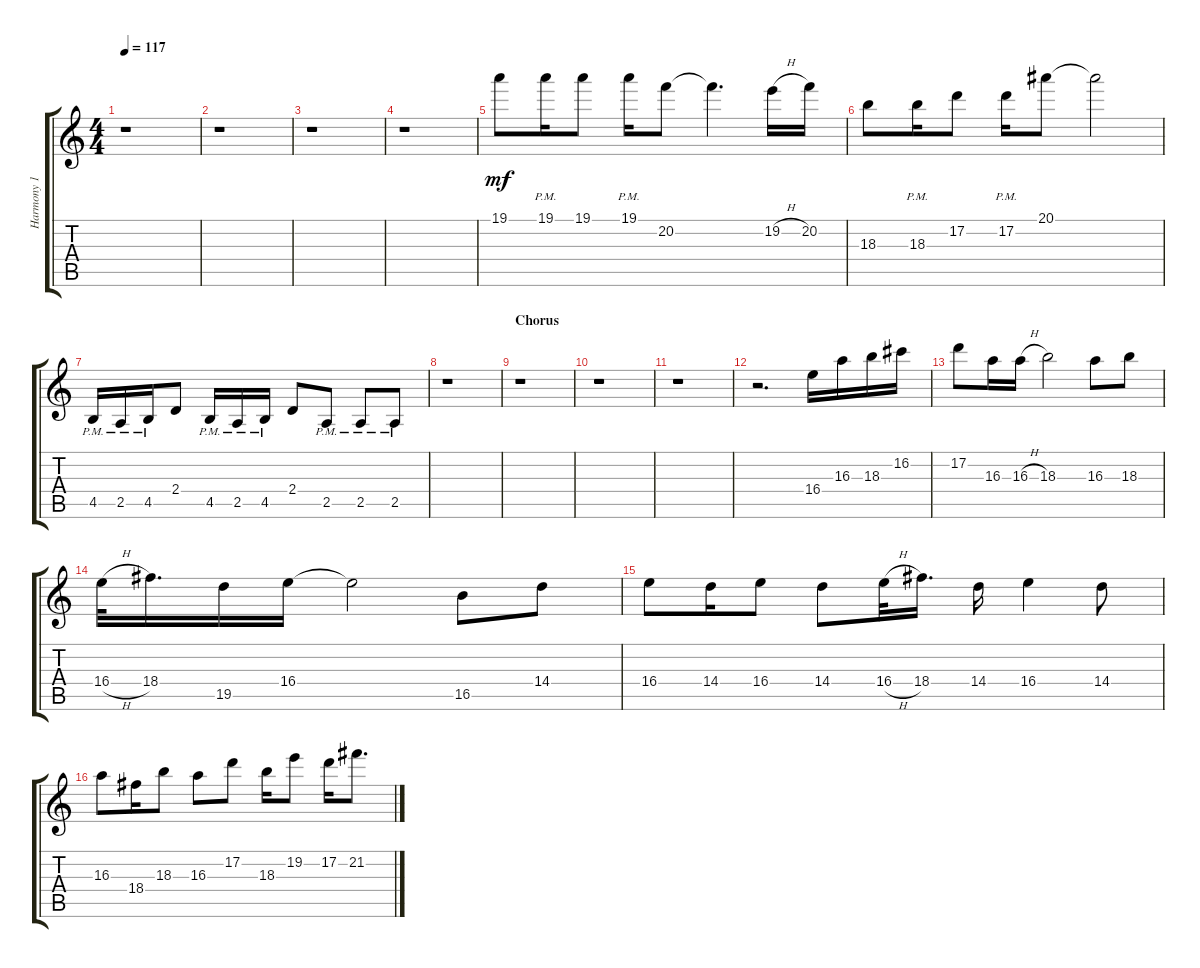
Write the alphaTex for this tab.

\track ("Harmony 1" "Harmony 1") {instrument overdrivenguitar}
\staff {score tabs}
\tuning (D4 A3 F3 C3 G2 C2) {hide}
\ts (4 4)
\tempo 117
\clef g2
\ks aminor
r.1{dy mf} |
r.1 |
r.1 |
r.1 |
19.1.8 19.1{pm}.16 19.1.8 19.1{pm}.16 20.2.8 20.2{t}.4{d} 19.2{h}.16 20.2.16 |
18.3.8 18.3{pm}.16 17.2.8 17.2{pm}.16 20.1.8 20.1{t}.2 |
4.5{pm}.16 2.5{pm}.16 4.5{pm}.16 2.4.8 4.5{pm}.16 2.5{pm}.16 4.5{pm}.16 2.4.8 2.5{pm}.8 2.5{pm}.8 2.5{pm}.8 |
r.1 |
\section ("" "Chorus")
r.1 |
r.1 |
r.1 |
r.2{d} 16.4.16 16.3.16 18.3.16 16.2.16 |
17.2.8 16.3.16 16.3{h}.16 18.3.2 16.3.8 18.3.8 |
16.4{h}.32 18.4.16{d} 19.5.16 16.4.16 16.4{t}.2 16.5.8 14.4.8 |
16.4.8 14.4.16 16.4.8 14.4.8 16.4{h}.32 18.4.16{d} 14.4.16 16.4.4 14.4.8 |
16.3.8 18.4.16 18.3.8 16.3.8 17.2.8 18.3.16 19.2.8 17.2.16 21.2.8{d}
